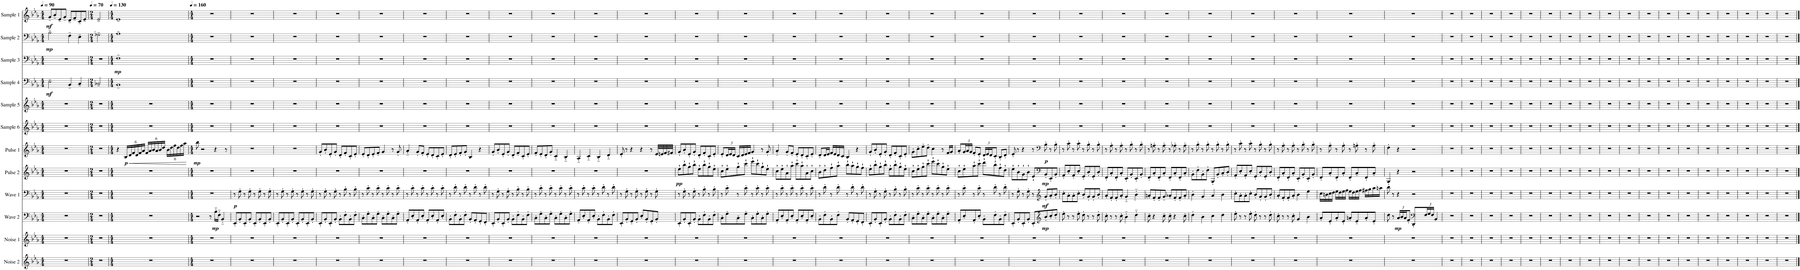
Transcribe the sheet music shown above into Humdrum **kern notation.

**kern	**kern	**kern	**dynam	**kern	**dynam	**kern	**dynam	**kern	**dynam	**kern	**kern	**kern	**dynam	**kern	**dynam	**kern	**dynam	**kern	**dynam
*part12	*part11	*part10	*part10	*part9	*part9	*part8	*part8	*part7	*part7	*part6	*part5	*part4	*part4	*part3	*part3	*part2	*part2	*part1	*part1
*staff12	*staff11	*staff10	*staff10	*staff9	*staff9	*staff8	*staff8	*staff7	*staff7	*staff6	*staff5	*staff4	*staff4	*staff3	*staff3	*staff2	*staff2	*staff1	*staff1
*I"Noise 2	*I"Noise 1	*I"Wave 2	*	*I"Wave 1	*	*I"Pulse 2	*	*I"Pulse 1	*	*I"Sample 6	*I"Sample 5	*I"Sample 4	*	*I"Sample 3	*	*I"Sample 2	*	*I"Sample 1	*
*I'Ns 2	*I'Ns 1	*I'Wv 2	*	*I'Wv 1	*	*I'Pu 2	*	*I'Pu 1	*	*I'Sp 6	*I'Sp 5	*I'Sp 4	*	*I'Sp 3	*	*I'Sp 2	*	*I'Sp 1	*
*clefG2	*clefG2	*clefF4	*	*clefF4	*	*clefG2	*	*clefG2	*	*clefG2	*clefG2	*clefF4	*	*clefF4	*	*clefF4	*	*clefG2	*
*k[b-e-a-]	*k[b-e-a-]	*k[b-e-a-]	*	*k[b-e-a-]	*	*k[b-e-a-]	*	*k[b-e-a-]	*	*k[b-e-a-]	*k[b-e-a-]	*k[b-e-a-]	*	*k[b-e-a-]	*	*k[b-e-a-]	*	*k[b-e-a-]	*
*M4/4	*M4/4	*M4/4	*	*M4/4	*	*M4/4	*	*M4/4	*	*M4/4	*M4/4	*M4/4	*	*M4/4	*	*M4/4	*	*M4/4	*
*MM90	*MM90	*MM90	*	*MM90	*	*MM90	*	*MM90	*	*MM90	*MM90	*MM90	*	*MM90	*	*MM90	*	*MM90	*
=1	=1	=1	=1	=1	=1	=1	=1	=1	=1	=1	=1	=1	=1	=1	=1	=1	=1	=1	=1
!	!	!	!	!	!	!	!	!	!	!	!	!	!LO:DY:b	!	!	!	!LO:DY:b	!	!LO:DY:b
1r	1r	1r	.	1r	.	1r	.	1r	.	1r	1r	2E-~\	mf	1r	.	2B-~\	mp	8g~/L	mf
.	.	.	.	.	.	.	.	.	.	.	.	.	.	.	.	.	.	8b-~/	.
.	.	.	.	.	.	.	.	.	.	.	.	.	.	.	.	.	.	8e-~/	.
.	.	.	.	.	.	.	.	.	.	.	.	.	.	.	.	.	.	8g~/J	.
.	.	.	.	.	.	.	.	.	.	.	.	4BB-~/	.	.	.	4F~\	.	8d~/L	.
.	.	.	.	.	.	.	.	.	.	.	.	.	.	.	.	.	.	8f~/	.
.	.	.	.	.	.	.	.	.	.	.	.	4C~/	.	.	.	4E-~\	.	8c~/	.
.	.	.	.	.	.	.	.	.	.	.	.	.	.	.	.	.	.	8e-~/J	.
=2	=2	=2	=2	=2	=2	=2	=2	=2	=2	=2	=2	=2	=2	=2	=2	=2	=2	=2	=2
*M2/4	*M2/4	*M2/4	*	*M2/4	*	*M2/4	*	*M2/4	*	*M2/4	*M2/4	*M2/4	*	*M2/4	*	*M2/4	*	*M2/4	*
*	*	*	*	*	*	*	*	*	*	*	*	*	*	*	*	*	*	*MM70	*
2r	2r	2r	.	2r	.	2r	.	2r	.	2r	2r	2C-X~/	.	2r	.	2G-X~\	.	2e-~/	.
=3	=3	=3	=3	=3	=3	=3	=3	=3	=3	=3	=3	=3	=3	=3	=3	=3	=3	=3	=3
*M4/4	*M4/4	*M4/4	*	*M4/4	*	*M4/4	*	*M4/4	*	*M4/4	*M4/4	*M4/4	*	*M4/4	*	*M4/4	*	*M4/4	*
*	*	*	*	*	*	*	*	*	*	*	*	*	*	*	*	*	*	*MM130	*
!	!	!	!	!	!	!	!	!	!	!	!	!	!	!	!LO:DY:b	!	!	!	!
1r	1r	1r	.	1r	.	1r	.	4r	.	1r	1r	1BB-~	.	1F~	mp	1A-~	.	1e-~	.
*	*	*	*	*	*	*	*	*Xbrackettup	*	*	*	*	*	*	*	*	*	*	*
!	!	!	!	!	!	!	!	!	!LO:HP:b	!	!	!	!	!	!	!	!	!	!
!	!	!	!	!	!	!	!	!	!LO:DY:n=1:b	!	!	!	!	!	!	!	!	!	!
.	.	.	.	.	.	.	.	24B-/LL	< p	.	.	.	.	.	.	.	.	.	.
.	.	.	.	.	.	.	.	24d/	.	.	.	.	.	.	.	.	.	.	.
.	.	.	.	.	.	.	.	24f/	.	.	.	.	.	.	.	.	.	.	.
.	.	.	.	.	.	.	.	24d/	.	.	.	.	.	.	.	.	.	.	.
.	.	.	.	.	.	.	.	24f/	.	.	.	.	.	.	.	.	.	.	.
.	.	.	.	.	.	.	.	24a-/JJ	.	.	.	.	.	.	.	.	.	.	.
.	.	.	.	.	.	.	.	24f/LL	.	.	.	.	.	.	.	.	.	.	.
.	.	.	.	.	.	.	.	24a-/	.	.	.	.	.	.	.	.	.	.	.
.	.	.	.	.	.	.	.	24b-/	.	.	.	.	.	.	.	.	.	.	.
.	.	.	.	.	.	.	.	24a-/	.	.	.	.	.	.	.	.	.	.	.
.	.	.	.	.	.	.	.	24b-/	.	.	.	.	.	.	.	.	.	.	.
.	.	.	.	.	.	.	.	24dd/JJ	.	.	.	.	.	.	.	.	.	.	.
.	.	.	.	.	.	.	.	24b-\LL	.	.	.	.	.	.	.	.	.	.	.
.	.	.	.	.	.	.	.	24dd\	.	.	.	.	.	.	.	.	.	.	.
.	.	.	.	.	.	.	.	24ff\	.	.	.	.	.	.	.	.	.	.	.
.	.	.	.	.	.	.	.	24dd\	.	.	.	.	.	.	.	.	.	.	.
.	.	.	.	.	.	.	.	24ff\	.	.	.	.	.	.	.	.	.	.	.
.	.	.	.	.	.	.	.	24aa-\JJ	.	.	.	.	.	.	.	.	.	.	.
.	.	.	.	.	.	.	.	.	[	.	.	.	.	.	.	.	.	.	.
=4	=4	=4	=4	=4	=4	=4	=4	=4	=4	=4	=4	=4	=4	=4	=4	=4	=4	=4	=4
*M4/4	*M4/4	*M4/4	*	*M4/4	*	*M4/4	*	*M4/4	*	*M4/4	*M4/4	*M4/4	*	*M4/4	*	*M4/4	*	*M4/4	*
*	*	*	*	*	*	*	*	*	*	*	*	*	*	*	*	*	*	*MM160	*
!	!	!	!	!	!	!	!	!	!LO:DY:b	!	!	!	!	!	!	!	!	!	!
1r	1r	2r	.	1r	.	1r	.	8bb-\	mp	1r	1r	1r	.	1r	.	1r	.	1r	.
.	.	.	.	.	.	.	.	2r	.	.	.	.	.	.	.	.	.	.	.
.	.	8r	.	.	.	.	.	.	.	.	.	.	.	.	.	.	.	.	.
!	!	!	!LO:DY:b	!	!	!	!	!	!	!	!	!	!	!	!	!	!	!	!
.	.	16B-'~\LL	mp	.	.	.	.	4r	.	.	.	.	.	.	.	.	.	.	.
.	.	16F'~\JJ	.	.	.	.	.	.	.	.	.	.	.	.	.	.	.	.	.
.	.	4BB-'~/	.	.	.	.	.	.	.	.	.	.	.	.	.	.	.	.	.
.	.	.	.	.	.	.	.	8r	.	.	.	.	.	.	.	.	.	.	.
=5	=5	=5	=5	=5	=5	=5	=5	=5	=5	=5	=5	=5	=5	=5	=5	=5	=5	=5	=5
!	!	!	!	!	!LO:DY:b	!	!	!	!	!	!	!	!	!	!	!	!	!	!
1r	1r	8EE-'/L	.	8r	p	1r	.	1r	.	1r	1r	1r	.	1r	.	1r	.	1r	.
.	.	8BB-'/	.	8G'\	.	.	.	.	.	.	.	.	.	.	.	.	.	.	.
.	.	8EE-'/	.	8r	.	.	.	.	.	.	.	.	.	.	.	.	.	.	.
.	.	8BB-'/J	.	8G'\	.	.	.	.	.	.	.	.	.	.	.	.	.	.	.
.	.	8EE-'/L	.	8r	.	.	.	.	.	.	.	.	.	.	.	.	.	.	.
.	.	8BB-'/	.	8G'\	.	.	.	.	.	.	.	.	.	.	.	.	.	.	.
.	.	8EE-'/	.	8r	.	.	.	.	.	.	.	.	.	.	.	.	.	.	.
.	.	8BB-'/J	.	8G'\	.	.	.	.	.	.	.	.	.	.	.	.	.	.	.
=6	=6	=6	=6	=6	=6	=6	=6	=6	=6	=6	=6	=6	=6	=6	=6	=6	=6	=6	=6
1r	1r	8EE-'/L	.	8r	.	1r	.	1r	.	1r	1r	1r	.	1r	.	1r	.	1r	.
.	.	8BB-'/	.	8G'\	.	.	.	.	.	.	.	.	.	.	.	.	.	.	.
.	.	8EE-'/	.	8r	.	.	.	.	.	.	.	.	.	.	.	.	.	.	.
.	.	8BB-'/J	.	8G'\	.	.	.	.	.	.	.	.	.	.	.	.	.	.	.
.	.	8EE-'/L	.	8r	.	.	.	.	.	.	.	.	.	.	.	.	.	.	.
.	.	8BB-'/	.	8G'\	.	.	.	.	.	.	.	.	.	.	.	.	.	.	.
.	.	8EE-'/	.	8r	.	.	.	.	.	.	.	.	.	.	.	.	.	.	.
.	.	8BB-'/J	.	8G'\	.	.	.	.	.	.	.	.	.	.	.	.	.	.	.
=7	=7	=7	=7	=7	=7	=7	=7	=7	=7	=7	=7	=7	=7	=7	=7	=7	=7	=7	=7
1r	1r	8EE-'/L	.	8r	.	1r	.	8g'/L	.	1r	1r	1r	.	1r	.	1r	.	1r	.
.	.	8BB-'/	.	8G'\	.	.	.	8b-'/	.	.	.	.	.	.	.	.	.	.	.
.	.	8EE-'/	.	8r	.	.	.	8e-'/	.	.	.	.	.	.	.	.	.	.	.
.	.	8BB-'/J	.	8G'\	.	.	.	8g'/J	.	.	.	.	.	.	.	.	.	.	.
.	.	8BB-'\L	.	8r	.	.	.	8d'/L	.	.	.	.	.	.	.	.	.	.	.
.	.	8F'\	.	8B-'\	.	.	.	8f'/	.	.	.	.	.	.	.	.	.	.	.
.	.	8BB-'\	.	8r	.	.	.	8c'/	.	.	.	.	.	.	.	.	.	.	.
.	.	8F'\J	.	8B-'\	.	.	.	8e-'/J	.	.	.	.	.	.	.	.	.	.	.
=8	=8	=8	=8	=8	=8	=8	=8	=8	=8	=8	=8	=8	=8	=8	=8	=8	=8	=8	=8
1r	1r	8C'\L	.	8r	.	1r	.	8e-'/L	.	1r	1r	1r	.	1r	.	1r	.	1r	.
.	.	8G'\	.	8c'\	.	.	.	8d'/	.	.	.	.	.	.	.	.	.	.	.
.	.	8C'\	.	8r	.	.	.	8e-'/	.	.	.	.	.	.	.	.	.	.	.
.	.	8G'\J	.	8c'\	.	.	.	8f'/J	.	.	.	.	.	.	.	.	.	.	.
.	.	8C'\L	.	8r	.	.	.	4g/	.	.	.	.	.	.	.	.	.	.	.
.	.	8G'\	.	8c'\	.	.	.	.	.	.	.	.	.	.	.	.	.	.	.
.	.	8C'\	.	8r	.	.	.	8r	.	.	.	.	.	.	.	.	.	.	.
.	.	8G'\J	.	8c'\	.	.	.	8g'/	.	.	.	.	.	.	.	.	.	.	.
=9	=9	=9	=9	=9	=9	=9	=9	=9	=9	=9	=9	=9	=9	=9	=9	=9	=9	=9	=9
1r	1r	8AA-'/L	.	8r	.	1r	.	4a-'~/	.	1r	1r	1r	.	1r	.	1r	.	1r	.
.	.	8E-'/	.	8c'\	.	.	.	.	.	.	.	.	.	.	.	.	.	.	.
.	.	8AA-'/	.	8r	.	.	.	8g'/L	.	.	.	.	.	.	.	.	.	.	.
.	.	8E-'/J	.	8c'\	.	.	.	8f'/J	.	.	.	.	.	.	.	.	.	.	.
.	.	8AA-'/L	.	8r	.	.	.	8e-'/L	.	.	.	.	.	.	.	.	.	.	.
.	.	8E-'/	.	8c'\	.	.	.	8d'/	.	.	.	.	.	.	.	.	.	.	.
.	.	8AA-'/	.	8r	.	.	.	8c'/	.	.	.	.	.	.	.	.	.	.	.
.	.	8E-'/J	.	8c'\	.	.	.	8e-'/J	.	.	.	.	.	.	.	.	.	.	.
=10	=10	=10	=10	=10	=10	=10	=10	=10	=10	=10	=10	=10	=10	=10	=10	=10	=10	=10	=10
1r	1r	8BB-'\L	.	8r	.	1r	.	8d'/L	.	1r	1r	1r	.	1r	.	1r	.	1r	.
.	.	8F'\	.	8d'\	.	.	.	8e-'/	.	.	.	.	.	.	.	.	.	.	.
.	.	8BB-'\	.	8r	.	.	.	8f'/	.	.	.	.	.	.	.	.	.	.	.
.	.	8F'\J	.	8d'\	.	.	.	8g'/J	.	.	.	.	.	.	.	.	.	.	.
.	.	8BB-'/L	.	8r	.	.	.	4B-/	.	.	.	.	.	.	.	.	.	.	.
.	.	8AA-'/	.	8d'\	.	.	.	.	.	.	.	.	.	.	.	.	.	.	.
.	.	8GG'/	.	8r	.	.	.	4r	.	.	.	.	.	.	.	.	.	.	.
.	.	8FF'/J	.	8d'\	.	.	.	.	.	.	.	.	.	.	.	.	.	.	.
=11	=11	=11	=11	=11	=11	=11	=11	=11	=11	=11	=11	=11	=11	=11	=11	=11	=11	=11	=11
1r	1r	8EE-'/L	.	8r	.	1r	.	8g'/L	.	1r	1r	1r	.	1r	.	1r	.	1r	.
.	.	8BB-'/	.	8G'\	.	.	.	8b-'/	.	.	.	.	.	.	.	.	.	.	.
.	.	8EE-'/	.	8r	.	.	.	8e-'/	.	.	.	.	.	.	.	.	.	.	.
.	.	8BB-'/J	.	8G'\	.	.	.	8g'/J	.	.	.	.	.	.	.	.	.	.	.
.	.	8BB-'\L	.	8r	.	.	.	8d'/L	.	.	.	.	.	.	.	.	.	.	.
.	.	8F'\	.	8B-'\	.	.	.	8f'/	.	.	.	.	.	.	.	.	.	.	.
.	.	8BB-'\	.	8r	.	.	.	8c'/	.	.	.	.	.	.	.	.	.	.	.
.	.	8F'\J	.	8B-'\	.	.	.	8e-'/J	.	.	.	.	.	.	.	.	.	.	.
=12	=12	=12	=12	=12	=12	=12	=12	=12	=12	=12	=12	=12	=12	=12	=12	=12	=12	=12	=12
1r	1r	8C'\L	.	8r	.	1r	.	8f'/L	.	1r	1r	1r	.	1r	.	1r	.	1r	.
.	.	8G'\	.	8c'\	.	.	.	8e-'/	.	.	.	.	.	.	.	.	.	.	.
.	.	8C'\	.	8r	.	.	.	8d'/	.	.	.	.	.	.	.	.	.	.	.
.	.	8G'\J	.	8c'\	.	.	.	8g'/J	.	.	.	.	.	.	.	.	.	.	.
.	.	8C'\L	.	8r	.	.	.	4c'~/	.	.	.	.	.	.	.	.	.	.	.
.	.	8G'\	.	8c'\	.	.	.	.	.	.	.	.	.	.	.	.	.	.	.
.	.	8C'\	.	8r	.	.	.	4B-'~/	.	.	.	.	.	.	.	.	.	.	.
.	.	8G'\J	.	8c'\	.	.	.	.	.	.	.	.	.	.	.	.	.	.	.
=13	=13	=13	=13	=13	=13	=13	=13	=13	=13	=13	=13	=13	=13	=13	=13	=13	=13	=13	=13
1r	1r	8AA-'/L	.	8r	.	1r	.	4A-'~/	.	1r	1r	1r	.	1r	.	1r	.	1r	.
.	.	8E-'/	.	8c'\	.	.	.	.	.	.	.	.	.	.	.	.	.	.	.
.	.	8AA-'/	.	8r	.	.	.	4c'~/	.	.	.	.	.	.	.	.	.	.	.
.	.	8E-'/J	.	8c'\	.	.	.	.	.	.	.	.	.	.	.	.	.	.	.
.	.	8BB-'\L	.	8r	.	.	.	4B-'~/	.	.	.	.	.	.	.	.	.	.	.
.	.	8F'\	.	8d'\	.	.	.	.	.	.	.	.	.	.	.	.	.	.	.
.	.	8BB-'\	.	8r	.	.	.	4d'~/	.	.	.	.	.	.	.	.	.	.	.
.	.	8F'\J	.	8d'\	.	.	.	.	.	.	.	.	.	.	.	.	.	.	.
=14	=14	=14	=14	=14	=14	=14	=14	=14	=14	=14	=14	=14	=14	=14	=14	=14	=14	=14	=14
1r	1r	8EE-'/L	.	8r	.	1r	.	8e-'/	.	1r	1r	1r	.	1r	.	1r	.	1r	.
.	.	8BB-'/	.	8G'\	.	.	.	8r	.	.	.	.	.	.	.	.	.	.	.
.	.	8GG'/	.	8r	.	.	.	4r	.	.	.	.	.	.	.	.	.	.	.
.	.	8BB-'/J	.	8G'\	.	.	.	.	.	.	.	.	.	.	.	.	.	.	.
.	.	8E-'/L	.	8r	.	.	.	4r	.	.	.	.	.	.	.	.	.	.	.
.	.	8BB-'/	.	8G'\	.	.	.	.	.	.	.	.	.	.	.	.	.	.	.
.	.	8GG'/	.	8r	.	.	.	8r	.	.	.	.	.	.	.	.	.	.	.
.	.	8BB-'/J	.	8G'\	.	.	.	32e-/LLL	.	.	.	.	.	.	.	.	.	.	.
.	.	.	.	.	.	.	.	32en/	.	.	.	.	.	.	.	.	.	.	.
.	.	.	.	.	.	.	.	32f/	.	.	.	.	.	.	.	.	.	.	.
.	.	.	.	.	.	.	.	32f#X/JJJ	.	.	.	.	.	.	.	.	.	.	.
=15	=15	=15	=15	=15	=15	=15	=15	=15	=15	=15	=15	=15	=15	=15	=15	=15	=15	=15	=15
!	!	!	!	!	!	!	!LO:DY:b	!	!	!	!	!	!	!	!	!	!	!	!
1r	1r	8EE-'/L	.	8r	.	8ee-`\L	pp	8g'/L	.	1r	1r	1r	.	1r	.	1r	.	1r	.
.	.	8BB-'/	.	8G'\	.	8bb-`\	.	8b-'/	.	.	.	.	.	.	.	.	.	.	.
.	.	8EE-'/	.	8r	.	8gg`\	.	8e-'/	.	.	.	.	.	.	.	.	.	.	.
.	.	8BB-'/J	.	8G'\	.	8bb-`\J	.	8g'/J	.	.	.	.	.	.	.	.	.	.	.
.	.	8BB-'\L	.	8r	.	8ee-`\L	.	8d'/L	.	.	.	.	.	.	.	.	.	.	.
.	.	8F'\	.	8B-'\	.	8bb-`\	.	8f'/	.	.	.	.	.	.	.	.	.	.	.
.	.	8BB-'\	.	8r	.	8gg`\	.	8c'/	.	.	.	.	.	.	.	.	.	.	.
.	.	8F'\J	.	8B-'\	.	8ee-`\J	.	8e-'/J	.	.	.	.	.	.	.	.	.	.	.
=16	=16	=16	=16	=16	=16	=16	=16	=16	=16	=16	=16	=16	=16	=16	=16	=16	=16	=16	=16
1r	1r	8C'\L	.	8r	.	8cc`\L	.	8e-'/L	.	1r	1r	1r	.	1r	.	1r	.	1r	.
.	.	8G'\	.	8c'\	.	8ee-`\	.	24d/L	.	.	.	.	.	.	.	.	.	.	.
.	.	.	.	.	.	.	.	24e-/	.	.	.	.	.	.	.	.	.	.	.
.	.	.	.	.	.	.	.	24d/JJ	.	.	.	.	.	.	.	.	.	.	.
.	.	8C'\	.	8r	.	8gg`\	.	16c/LL	.	.	.	.	.	.	.	.	.	.	.
.	.	.	.	.	.	.	.	16d/	.	.	.	.	.	.	.	.	.	.	.
.	.	8G'\J	.	8c'\	.	8ccc`\J	.	16e-/	.	.	.	.	.	.	.	.	.	.	.
.	.	.	.	.	.	.	.	16f/JJ	.	.	.	.	.	.	.	.	.	.	.
.	.	8C'\L	.	8r	.	8eee-`\L	.	4g/	.	.	.	.	.	.	.	.	.	.	.
.	.	8G'\	.	8c'\	.	8ccc`\	.	.	.	.	.	.	.	.	.	.	.	.	.
.	.	8C'\	.	8r	.	8gg`\	.	8r	.	.	.	.	.	.	.	.	.	.	.
.	.	8G'\J	.	8c'\	.	8ee-`\J	.	8g'/	.	.	.	.	.	.	.	.	.	.	.
=17	=17	=17	=17	=17	=17	=17	=17	=17	=17	=17	=17	=17	=17	=17	=17	=17	=17	=17	=17
1r	1r	8AA-'/L	.	8r	.	8cc`\L	.	4a-'~/	.	1r	1r	1r	.	1r	.	1r	.	1r	.
.	.	8E-'/	.	8c'\	.	8ee-`\	.	.	.	.	.	.	.	.	.	.	.	.	.
.	.	8AA-'/	.	8r	.	8a-`\	.	8g'/L	.	.	.	.	.	.	.	.	.	.	.
.	.	8E-'/J	.	8c'\	.	8aa-`\J	.	8f'/J	.	.	.	.	.	.	.	.	.	.	.
.	.	8AA-'/L	.	8r	.	8ccc`\L	.	8e-'/L	.	.	.	.	.	.	.	.	.	.	.
.	.	8E-'/	.	8c'\	.	8aa-`\	.	8d'/	.	.	.	.	.	.	.	.	.	.	.
.	.	8AA-'/	.	8r	.	8a-`\	.	8c'/	.	.	.	.	.	.	.	.	.	.	.
.	.	8E-'/J	.	8c'\	.	8cc`\J	.	8e-'/J	.	.	.	.	.	.	.	.	.	.	.
=18	=18	=18	=18	=18	=18	=18	=18	=18	=18	=18	=18	=18	=18	=18	=18	=18	=18	=18	=18
1r	1r	8BB-'\L	.	8r	.	8b-`\L	.	8d'/L	.	1r	1r	1r	.	1r	.	1r	.	1r	.
.	.	8F'\	.	8d'\	.	8dd`\	.	16d/L	.	.	.	.	.	.	.	.	.	.	.
.	.	.	.	.	.	.	.	16e-/JJ	.	.	.	.	.	.	.	.	.	.	.
.	.	8BB-'\	.	8r	.	8ff`\	.	16f/LL	.	.	.	.	.	.	.	.	.	.	.
.	.	.	.	.	.	.	.	16e-/	.	.	.	.	.	.	.	.	.	.	.
.	.	8F'\J	.	8d'\	.	8aa-`\J	.	16d/	.	.	.	.	.	.	.	.	.	.	.
.	.	.	.	.	.	.	.	16c/JJ	.	.	.	.	.	.	.	.	.	.	.
.	.	8BB-'/L	.	8r	.	8bb-`\L	.	4B-/	.	.	.	.	.	.	.	.	.	.	.
.	.	8AA-'/	.	8d'\	.	8aa-`\	.	.	.	.	.	.	.	.	.	.	.	.	.
.	.	8GG'/	.	8r	.	8gg`\	.	4r	.	.	.	.	.	.	.	.	.	.	.
.	.	8FF'/J	.	8d'\	.	8ff`\J	.	.	.	.	.	.	.	.	.	.	.	.	.
=19	=19	=19	=19	=19	=19	=19	=19	=19	=19	=19	=19	=19	=19	=19	=19	=19	=19	=19	=19
1r	1r	8EE-'/L	.	8r	.	8ee-`\L	.	8g'/L	.	1r	1r	1r	.	1r	.	1r	.	1r	.
.	.	8BB-'/	.	8G'\	.	8bb-`\	.	8b-'/	.	.	.	.	.	.	.	.	.	.	.
.	.	8EE-'/	.	8r	.	8gg`\	.	8e-'/	.	.	.	.	.	.	.	.	.	.	.
.	.	8BB-'/J	.	8G'\	.	8bb-`\J	.	8g'/J	.	.	.	.	.	.	.	.	.	.	.
.	.	8BB-'\L	.	8r	.	8ee-`\L	.	8d'/L	.	.	.	.	.	.	.	.	.	.	.
.	.	8F'\	.	8B-'\	.	8bb-`\	.	8f'/	.	.	.	.	.	.	.	.	.	.	.
.	.	8BB-'\	.	8r	.	8gg`\	.	8c'/	.	.	.	.	.	.	.	.	.	.	.
.	.	8F'\J	.	8B-'\	.	8ee-`\J	.	8e-'/J	.	.	.	.	.	.	.	.	.	.	.
=20	=20	=20	=20	=20	=20	=20	=20	=20	=20	=20	=20	=20	=20	=20	=20	=20	=20	=20	=20
1r	1r	8C'\L	.	8r	.	8cc`\L	.	8g'\L	.	1r	1r	1r	.	1r	.	1r	.	1r	.
.	.	8G'\	.	8c'\	.	8ee-`\	.	8cc'\	.	.	.	.	.	.	.	.	.	.	.
.	.	8C'\	.	8r	.	8gg`\	.	8ee-'\	.	.	.	.	.	.	.	.	.	.	.
.	.	8G'\J	.	8c'\	.	8ccc`\J	.	8dd'\J	.	.	.	.	.	.	.	.	.	.	.
.	.	8C'\L	.	8r	.	8eee-`\L	.	4cc\	.	.	.	.	.	.	.	.	.	.	.
.	.	8G'\	.	8c'\	.	8ccc`\	.	.	.	.	.	.	.	.	.	.	.	.	.
.	.	8C'\	.	8r	.	8gg`\	.	8r	.	.	.	.	.	.	.	.	.	.	.
.	.	8G'\J	.	8c'\	.	8ee-`\J	.	16f/LL	.	.	.	.	.	.	.	.	.	.	.
.	.	.	.	.	.	.	.	16g/JJ	.	.	.	.	.	.	.	.	.	.	.
=21	=21	=21	=21	=21	=21	=21	=21	=21	=21	=21	=21	=21	=21	=21	=21	=21	=21	=21	=21
1r	1r	8AA-'/L	.	8r	.	8cc`\L	.	8a-'/L	.	1r	1r	1r	.	1r	.	1r	.	1r	.
.	.	8E-'/	.	8c'\	.	8ee-`\	.	24g/L	.	.	.	.	.	.	.	.	.	.	.
.	.	.	.	.	.	.	.	24a-/	.	.	.	.	.	.	.	.	.	.	.
.	.	.	.	.	.	.	.	24g/JJ	.	.	.	.	.	.	.	.	.	.	.
.	.	8AA-'/	.	8r	.	8aa-`\	.	8f'/L	.	.	.	.	.	.	.	.	.	.	.
.	.	8E-'/J	.	8c'\	.	8ccc`\J	.	8e-'/J	.	.	.	.	.	.	.	.	.	.	.
.	.	8BB-'\L	.	8r	.	8ddd`\L	.	24d/LL	.	.	.	.	.	.	.	.	.	.	.
.	.	.	.	.	.	.	.	24e-/	.	.	.	.	.	.	.	.	.	.	.
.	.	.	.	.	.	.	.	24d/J	.	.	.	.	.	.	.	.	.	.	.
.	.	8F'\	.	8d'\	.	8bb-`\	.	8c'/J	.	.	.	.	.	.	.	.	.	.	.
.	.	8BB-'\	.	8r	.	8ff`\	.	8B-'/L	.	.	.	.	.	.	.	.	.	.	.
.	.	8F'\J	.	8d'\	.	8dd`\J	.	8d'/J	.	.	.	.	.	.	.	.	.	.	.
=22	=22	=22	=22	=22	=22	=22	=22	=22	=22	=22	=22	=22	=22	=22	=22	=22	=22	=22	=22
1r	1r	8EE-'/L	.	8r	.	8ee-`\L	.	8e-'/	.	1r	1r	1r	.	1r	.	1r	.	1r	.
.	.	8BB-'/	.	8G'\	.	8b-`\	.	8r	.	.	.	.	.	.	.	.	.	.	.
.	.	8EE-'/	.	8r	.	8g`\	.	4r	.	.	.	.	.	.	.	.	.	.	.
.	.	8BB-'/J	.	8G'\	.	8b-`\J	.	.	.	.	.	.	.	.	.	.	.	.	.
.	.	8EE-'/L	.	8r	.	8e-`/L	.	8r	.	.	.	.	.	.	.	.	.	.	.
*	*	*clefG2	*	*clefG2	*	*clefF4	*	*clefF4	*	*	*	*	*	*	*	*	*	*	*
!	!	!	!LO:DY:b	!	!LO:DY:b	!	!LO:DY:b	!	!LO:DY:b	!	!	!	!	!	!	!	!	!	!
.	.	8b-'/	mp	8g'/L	mf	8BB-'/	mp	8B-'\	p	.	.	.	.	.	.	.	.	.	.
.	.	8cc'/	.	8a-'/	.	8EE-'/	.	8r	.	.	.	.	.	.	.	.	.	.	.
.	.	8dd'/J	.	8b-'/J	.	8BB-'/J	.	8B-'\	.	.	.	.	.	.	.	.	.	.	.
=23	=23	=23	=23	=23	=23	=23	=23	=23	=23	=23	=23	=23	=23	=23	=23	=23	=23	=23	=23
1r	1r	8ee-'\	.	8cc'\L	.	8AA-'/L	.	8r	.	1r	1r	1r	.	1r	.	1r	.	1r	.
.	.	8r	.	8a-'\	.	8E-'/	.	8c'\	.	.	.	.	.	.	.	.	.	.	.
.	.	8r	.	8a-'\	.	8AA-'/	.	8r	.	.	.	.	.	.	.	.	.	.	.
.	.	8ee-'\	.	8cc'\J	.	8E-'/J	.	8c'\	.	.	.	.	.	.	.	.	.	.	.
.	.	8dd'\	.	8b-'/L	.	8GG'/L	.	8r	.	.	.	.	.	.	.	.	.	.	.
.	.	8r	.	8g'/	.	8D'/	.	8B-'\	.	.	.	.	.	.	.	.	.	.	.
.	.	8r	.	8g'/	.	8GG'/	.	8r	.	.	.	.	.	.	.	.	.	.	.
.	.	8dd'\	.	8b-'/J	.	8D'/J	.	8B-'\	.	.	.	.	.	.	.	.	.	.	.
=24	=24	=24	=24	=24	=24	=24	=24	=24	=24	=24	=24	=24	=24	=24	=24	=24	=24	=24	=24
1r	1r	8cc'\	.	8a-'/L	.	8FF'/L	.	8r	.	1r	1r	1r	.	1r	.	1r	.	1r	.
.	.	8r	.	8f'/	.	8C'/	.	8A-'\	.	.	.	.	.	.	.	.	.	.	.
.	.	8r	.	8f'/	.	8FF'/	.	8r	.	.	.	.	.	.	.	.	.	.	.
.	.	8cc'\	.	8a-'/J	.	8C'/J	.	8A-'\	.	.	.	.	.	.	.	.	.	.	.
.	.	4b-'~\	.	4g'~/	.	8EE-'/L	.	8r	.	.	.	.	.	.	.	.	.	.	.
.	.	.	.	.	.	8BB-'/	.	8B-'\	.	.	.	.	.	.	.	.	.	.	.
.	.	4dd'~\	.	4b-'~\	.	8EE-'/	.	8r	.	.	.	.	.	.	.	.	.	.	.
.	.	.	.	.	.	8BB-'/J	.	8B-'\	.	.	.	.	.	.	.	.	.	.	.
=25	=25	=25	=25	=25	=25	=25	=25	=25	=25	=25	=25	=25	=25	=25	=25	=25	=25	=25	=25
1r	1r	8cc'\	.	8an'/L	.	8FF'/L	.	8r	.	1r	1r	1r	.	1r	.	1r	.	1r	.
.	.	4r	.	8f'/	.	8C'/	.	8An'\	.	.	.	.	.	.	.	.	.	.	.
.	.	.	.	8f'/	.	8FF'/	.	8r	.	.	.	.	.	.	.	.	.	.	.
.	.	8cc'\	.	8g'/J	.	8C'/J	.	8A'\	.	.	.	.	.	.	.	.	.	.	.
.	.	8cc'\	.	8a-X'/L	.	8FF'/L	.	8r	.	.	.	.	.	.	.	.	.	.	.
.	.	4r	.	8f'/	.	8C'/	.	8A-X'\	.	.	.	.	.	.	.	.	.	.	.
.	.	.	.	8f'/	.	8FF'/	.	8r	.	.	.	.	.	.	.	.	.	.	.
.	.	8cc'\	.	8a-'/J	.	8C'/J	.	8A-'\	.	.	.	.	.	.	.	.	.	.	.
=26	=26	=26	=26	=26	=26	=26	=26	=26	=26	=26	=26	=26	=26	=26	=26	=26	=26	=26	=26
1r	1r	4dd'\	.	4b-'\	.	8BB-'\L	.	8r	.	1r	1r	1r	.	1r	.	1r	.	1r	.
.	.	.	.	.	.	8F'\	.	8B-'\	.	.	.	.	.	.	.	.	.	.	.
.	.	4b-\	.	4g/	.	8BB-'\	.	8r	.	.	.	.	.	.	.	.	.	.	.
.	.	.	.	.	.	8F'\J	.	8B-'\	.	.	.	.	.	.	.	.	.	.	.
.	.	4cc\	.	4a-/	.	8BBB-'/L	.	8r	.	.	.	.	.	.	.	.	.	.	.
.	.	.	.	.	.	8BB-'/	.	8B-'\	.	.	.	.	.	.	.	.	.	.	.
.	.	4dd\	.	4b-\	.	8C'/	.	8r	.	.	.	.	.	.	.	.	.	.	.
.	.	.	.	.	.	8D'/J	.	8B-'\	.	.	.	.	.	.	.	.	.	.	.
=27	=27	=27	=27	=27	=27	=27	=27	=27	=27	=27	=27	=27	=27	=27	=27	=27	=27	=27	=27
1r	1r	8ee-'\	.	8cc'\L	.	8AA-'/L	.	8r	.	1r	1r	1r	.	1r	.	1r	.	1r	.
.	.	8r	.	8a-'\	.	8E-'/	.	8c'\	.	.	.	.	.	.	.	.	.	.	.
.	.	8r	.	8a-'\	.	8AA-'/	.	8r	.	.	.	.	.	.	.	.	.	.	.
.	.	8ee-'\	.	8cc'\J	.	8E-'/J	.	8c'\	.	.	.	.	.	.	.	.	.	.	.
.	.	8dd'\	.	8b-'/L	.	8GG'/L	.	8r	.	.	.	.	.	.	.	.	.	.	.
.	.	8r	.	8g'/	.	8D'/	.	8B-'\	.	.	.	.	.	.	.	.	.	.	.
.	.	8r	.	8g'/	.	8GG'/	.	8r	.	.	.	.	.	.	.	.	.	.	.
.	.	8dd'\	.	8b-'/J	.	8D'/J	.	8B-'\	.	.	.	.	.	.	.	.	.	.	.
=28	=28	=28	=28	=28	=28	=28	=28	=28	=28	=28	=28	=28	=28	=28	=28	=28	=28	=28	=28
1r	1r	8cc'\	.	8a-'/L	.	8FF'/L	.	8r	.	1r	1r	1r	.	1r	.	1r	.	1r	.
.	.	8r	.	8f'/	.	8C'/	.	8A-'\	.	.	.	.	.	.	.	.	.	.	.
.	.	8r	.	8f'/	.	8FF'/	.	8r	.	.	.	.	.	.	.	.	.	.	.
.	.	8cc'\	.	8a-'/J	.	8C'/J	.	8A-'\	.	.	.	.	.	.	.	.	.	.	.
.	.	4g/	.	4b-\	.	8EE-'/L	.	8r	.	.	.	.	.	.	.	.	.	.	.
.	.	.	.	.	.	8BB-'/	.	8B-'\	.	.	.	.	.	.	.	.	.	.	.
.	.	4b-\	.	4ee-\	.	8EE-'/	.	8r	.	.	.	.	.	.	.	.	.	.	.
.	.	.	.	.	.	8BB-'/J	.	8B-'\	.	.	.	.	.	.	.	.	.	.	.
=29	=29	=29	=29	=29	=29	=29	=29	=29	=29	=29	=29	=29	=29	=29	=29	=29	=29	=29	=29
1r	1r	8a-'/L	.	16cc\LL	.	8FF'/L	.	8r	.	1r	1r	1r	.	1r	.	1r	.	1r	.
.	.	.	.	16bn\	.	.	.	.	.	.	.	.	.	.	.	.	.	.	.
.	.	8e-'/	.	16cc\	.	8C'/	.	8A-'\	.	.	.	.	.	.	.	.	.	.	.
.	.	.	.	16dd\JJ	.	.	.	.	.	.	.	.	.	.	.	.	.	.	.
.	.	8a-'/	.	16ee-\LL	.	8FF'/	.	8r	.	.	.	.	.	.	.	.	.	.	.
.	.	.	.	16dd\	.	.	.	.	.	.	.	.	.	.	.	.	.	.	.
.	.	8e-'/J	.	16ee-\	.	8C'/J	.	8A-'\	.	.	.	.	.	.	.	.	.	.	.
.	.	.	.	16ff\JJ	.	.	.	.	.	.	.	.	.	.	.	.	.	.	.
.	.	8an'/L	.	16ee-\LL	.	8FF'/L	.	8r	.	.	.	.	.	.	.	.	.	.	.
.	.	.	.	16dd\	.	.	.	.	.	.	.	.	.	.	.	.	.	.	.
.	.	8e-'/	.	16ee-\	.	8C'/	.	8An'\	.	.	.	.	.	.	.	.	.	.	.
.	.	.	.	16ff\JJ	.	.	.	.	.	.	.	.	.	.	.	.	.	.	.
.	.	8a'/	.	16ff#X\LL	.	8FF'/	.	8r	.	.	.	.	.	.	.	.	.	.	.
.	.	.	.	16gg\	.	.	.	.	.	.	.	.	.	.	.	.	.	.	.
.	.	8e-'/J	.	16aa-\	.	8C'/J	.	8A'\	.	.	.	.	.	.	.	.	.	.	.
.	.	.	.	16aan\JJ	.	.	.	.	.	.	.	.	.	.	.	.	.	.	.
=30	=30	=30	=30	=30	=30	=30	=30	=30	=30	=30	=30	=30	=30	=30	=30	=30	=30	=30	=30
1r	1r	8dd\	.	8bb-\	.	4BBB-'/	.	4F'\	.	1r	1r	1r	.	1r	.	1r	.	1r	.
.	.	8r	.	8r	.	.	.	.	.	.	.	.	.	.	.	.	.	.	.
*	*	*Xbrackettup	*	*	*	*	*	*	*	*	*	*	*	*	*	*	*	*	*
!	!	!	!LO:DY:b	!	!	!	!	!	!	!	!	!	!	!	!	!	!	!	!
.	.	24a-/LL	mp	4r	.	4r	.	4r	.	.	.	.	.	.	.	.	.	.	.
.	.	24b-/	.	.	.	.	.	.	.	.	.	.	.	.	.	.	.	.	.
.	.	24a-/J	.	.	.	.	.	.	.	.	.	.	.	.	.	.	.	.	.
.	.	8f'/J	.	.	.	.	.	.	.	.	.	.	.	.	.	.	.	.	.
.	.	8B-'/L	.	2r	.	2r	.	2r	.	.	.	.	.	.	.	.	.	.	.
*	*	*clefF4	*	*	*	*	*	*	*	*	*	*	*	*	*	*	*	*	*
.	.	24F/L	.	.	.	.	.	.	.	.	.	.	.	.	.	.	.	.	.
.	.	24G/	.	.	.	.	.	.	.	.	.	.	.	.	.	.	.	.	.
.	.	24F/JJ	.	.	.	.	.	.	.	.	.	.	.	.	.	.	.	.	.
.	.	4BB-/	.	.	.	.	.	.	.	.	.	.	.	.	.	.	.	.	.
=31	=31	=31	=31	=31	=31	=31	=31	=31	=31	=31	=31	=31	=31	=31	=31	=31	=31	=31	=31
1r	1r	1r	.	1r	.	1r	.	1r	.	1r	1r	1r	.	1r	.	1r	.	1r	.
=32	=32	=32	=32	=32	=32	=32	=32	=32	=32	=32	=32	=32	=32	=32	=32	=32	=32	=32	=32
1r	1r	1r	.	1r	.	1r	.	1r	.	1r	1r	1r	.	1r	.	1r	.	1r	.
=33	=33	=33	=33	=33	=33	=33	=33	=33	=33	=33	=33	=33	=33	=33	=33	=33	=33	=33	=33
1r	1r	1r	.	1r	.	1r	.	1r	.	1r	1r	1r	.	1r	.	1r	.	1r	.
=34	=34	=34	=34	=34	=34	=34	=34	=34	=34	=34	=34	=34	=34	=34	=34	=34	=34	=34	=34
1r	1r	1r	.	1r	.	1r	.	1r	.	1r	1r	1r	.	1r	.	1r	.	1r	.
=35	=35	=35	=35	=35	=35	=35	=35	=35	=35	=35	=35	=35	=35	=35	=35	=35	=35	=35	=35
1r	1r	1r	.	1r	.	1r	.	1r	.	1r	1r	1r	.	1r	.	1r	.	1r	.
=36	=36	=36	=36	=36	=36	=36	=36	=36	=36	=36	=36	=36	=36	=36	=36	=36	=36	=36	=36
1r	1r	1r	.	1r	.	1r	.	1r	.	1r	1r	1r	.	1r	.	1r	.	1r	.
=37	=37	=37	=37	=37	=37	=37	=37	=37	=37	=37	=37	=37	=37	=37	=37	=37	=37	=37	=37
1r	1r	1r	.	1r	.	1r	.	1r	.	1r	1r	1r	.	1r	.	1r	.	1r	.
=38	=38	=38	=38	=38	=38	=38	=38	=38	=38	=38	=38	=38	=38	=38	=38	=38	=38	=38	=38
1r	1r	1r	.	1r	.	1r	.	1r	.	1r	1r	1r	.	1r	.	1r	.	1r	.
=39	=39	=39	=39	=39	=39	=39	=39	=39	=39	=39	=39	=39	=39	=39	=39	=39	=39	=39	=39
1r	1r	1r	.	1r	.	1r	.	1r	.	1r	1r	1r	.	1r	.	1r	.	1r	.
=40	=40	=40	=40	=40	=40	=40	=40	=40	=40	=40	=40	=40	=40	=40	=40	=40	=40	=40	=40
1r	1r	1r	.	1r	.	1r	.	1r	.	1r	1r	1r	.	1r	.	1r	.	1r	.
=41	=41	=41	=41	=41	=41	=41	=41	=41	=41	=41	=41	=41	=41	=41	=41	=41	=41	=41	=41
1r	1r	1r	.	1r	.	1r	.	1r	.	1r	1r	1r	.	1r	.	1r	.	1r	.
=42	=42	=42	=42	=42	=42	=42	=42	=42	=42	=42	=42	=42	=42	=42	=42	=42	=42	=42	=42
1r	1r	1r	.	1r	.	1r	.	1r	.	1r	1r	1r	.	1r	.	1r	.	1r	.
=43	=43	=43	=43	=43	=43	=43	=43	=43	=43	=43	=43	=43	=43	=43	=43	=43	=43	=43	=43
1r	1r	1r	.	1r	.	1r	.	1r	.	1r	1r	1r	.	1r	.	1r	.	1r	.
=44	=44	=44	=44	=44	=44	=44	=44	=44	=44	=44	=44	=44	=44	=44	=44	=44	=44	=44	=44
1r	1r	1r	.	1r	.	1r	.	1r	.	1r	1r	1r	.	1r	.	1r	.	1r	.
=45	=45	=45	=45	=45	=45	=45	=45	=45	=45	=45	=45	=45	=45	=45	=45	=45	=45	=45	=45
1r	1r	1r	.	1r	.	1r	.	1r	.	1r	1r	1r	.	1r	.	1r	.	1r	.
=46	=46	=46	=46	=46	=46	=46	=46	=46	=46	=46	=46	=46	=46	=46	=46	=46	=46	=46	=46
1r	1r	1r	.	1r	.	1r	.	1r	.	1r	1r	1r	.	1r	.	1r	.	1r	.
=47	=47	=47	=47	=47	=47	=47	=47	=47	=47	=47	=47	=47	=47	=47	=47	=47	=47	=47	=47
1r	1r	1r	.	1r	.	1r	.	1r	.	1r	1r	1r	.	1r	.	1r	.	1r	.
=48	=48	=48	=48	=48	=48	=48	=48	=48	=48	=48	=48	=48	=48	=48	=48	=48	=48	=48	=48
1r	1r	1r	.	1r	.	1r	.	1r	.	1r	1r	1r	.	1r	.	1r	.	1r	.
==	==	==	==	==	==	==	==	==	==	==	==	==	==	==	==	==	==	==	==
*-	*-	*-	*-	*-	*-	*-	*-	*-	*-	*-	*-	*-	*-	*-	*-	*-	*-	*-	*-
